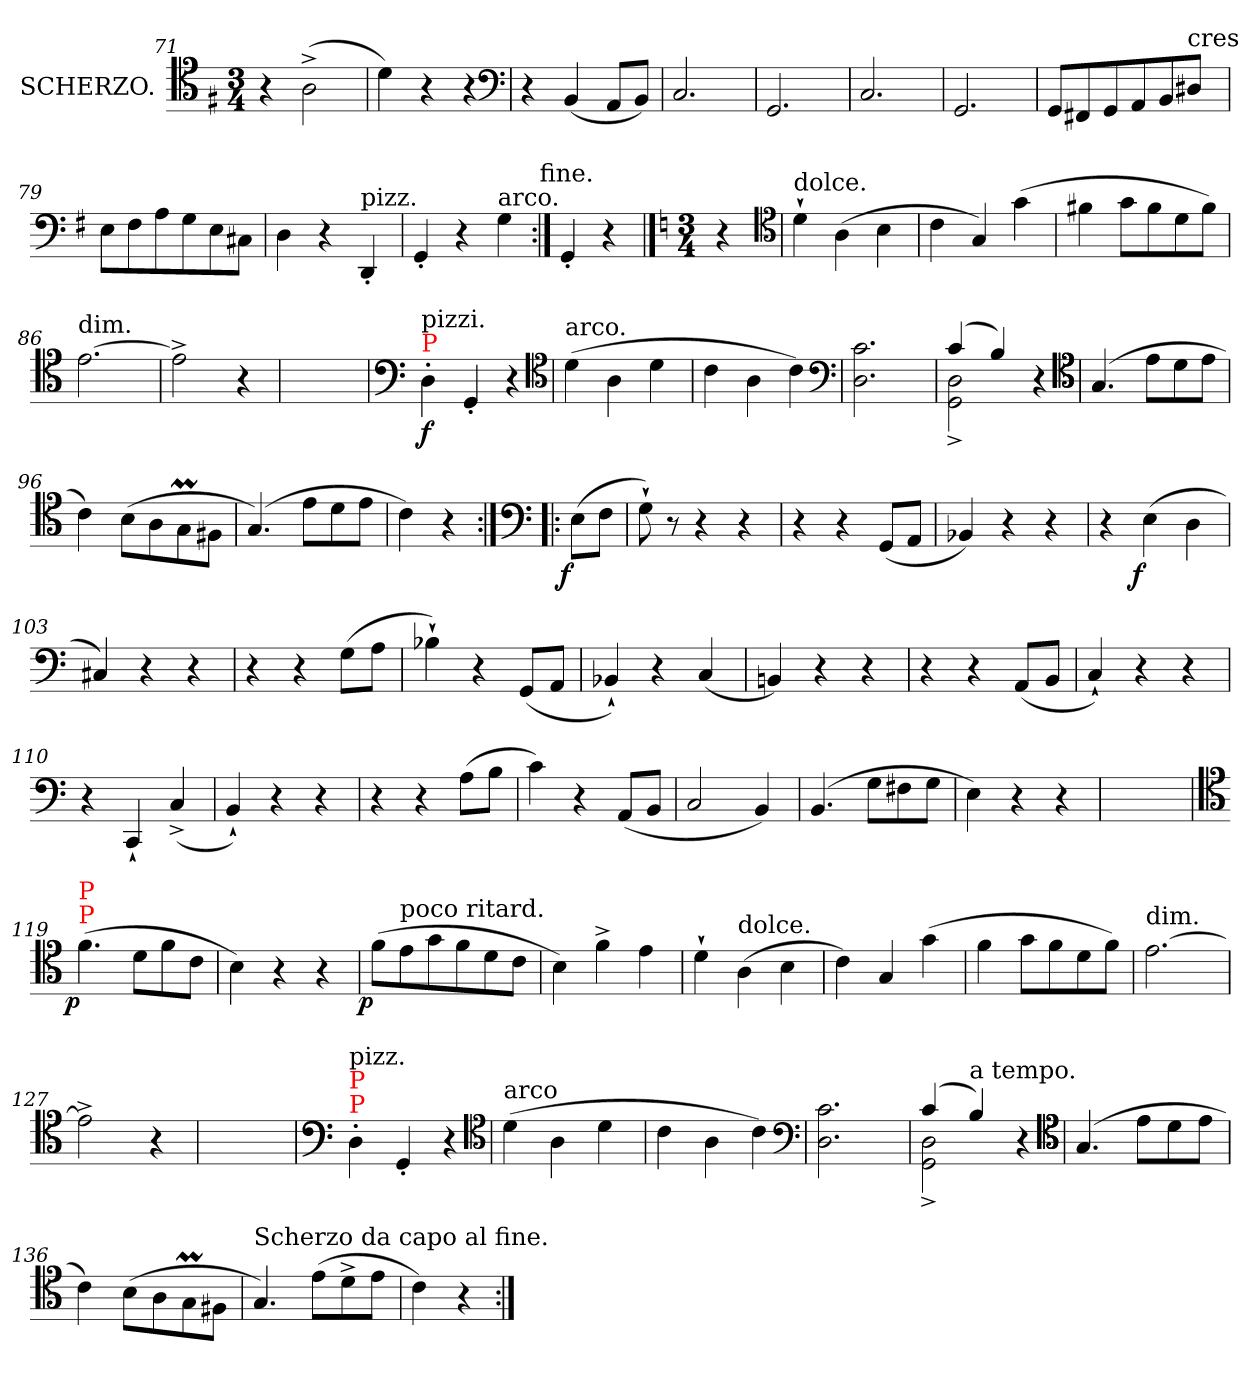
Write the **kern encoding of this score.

**kern	**dynam
*part1	*part1
*staff1	*staff1
*I"SCHERZO.	*
*clefC4	*
*k[f#]	*
*G:	*
*M3/4	*
=71	=71
4r	.
(>2A^<	.
=72	=72
4d)	.
4r	.
4r	.
*clefF4	*
=73	=73
4r	.
(<4BB	.
8AAL	.
8BBJ)	.
=74	=74
2.C	.
=75	=75
2.GG	.
=76	=76
2.C	.
=77	=77
2.GG	.
=78	=78
8GGL	.
8FF#X	.
8GG	.
8AA	.
8BB	.
!LO:TX:t=cres	!
8D#XJ	.
=79	=79
8EL	.
8F#	.
8A	.
8G	.
8E	.
8C#XJ	.
=80	=80
4D	.
4r	.
!LO:TX:a:t=pizz.	!
4DD'<	.
=81	=81
4GG'<	.
4r	.
!LO:TX:a:t=arco.	!
4G	.
!LO:TX:a:t=fine.	!
=:|!	=:|!
4GG'<	.
4r	.
==	==
*k[]	*
*M3/4	*
4r	.
*clefC4	*
=83	=83
!LO:TX:a:t=dolce.	!
4d`>	.
(>4A	.
4B	.
=84	=84
4c	.
4G/)	.
(>4g	.
=85	=85
4f#X	.
8gL	.
8f#	.
8d	.
8f#J)	.
=86	=86
!LO:TX:t=dim.	!
[2.e	.
=87	=87
2e^<]	.
4r	.
=88	=88
2.ryy	.
=90	=90
*clefF4	*
!LO:TX:a:color=red:t=P	!
!LO:TX:a:t=pizzi.	!
4D'>	f
4GG'<	.
4r	.
*clefC4	*
=91	=91
!LO:TX:a:t=arco.	!
(>4d	.
4A	.
4d	.
=92	=92
4c	.
4A	.
4c)	.
*clefF4	*
=93	=93
2.c 2.D	.
=94	=94
*^	*
(<4c	2D^ 2GG^	.
4B)	.	.
4r	4ryy	.
*v	*v	*
*clefC4	*
=95	=95
(>4.G	.
8eL	.
8d	.
8eJ	.
=96	=96
4c)	.
(>8B\L	.
8A	.
8GM	.
8F#XJ	.
=97	=97
(>4.G)	.
8eL	.
8d	.
8eJ	.
=	=
4c)	.
4r	.
=98:|!|:	=98:|!|:
*clefF4	*
!	!LO:DY:rj
(>8EL	f
8FJ	.
=99	=99
8G`>)	.
8r	.
4r	.
4r	.
=100	=100
4r	.
4r	.
(<8GGL	.
8AAJ	.
=101	=101
4BB-X)	.
4r	.
4r	.
=102	=102
4r	.
!	!LO:DY:rj
(>4E	f
4D	.
=103	=103
4C#X)	.
4r	.
4r	.
=104	=104
4r	.
4r	.
(>8GL	.
8AJ	.
=105	=105
4B-X`>)	.
4r	.
(<8GGL	.
8AAJ	.
=106	=106
4BB-X`<)	.
4r	.
(<4C	.
=107	=107
4BBn)	.
4r	.
4r	.
=108	=108
4r	.
4r	.
(<8AAL	.
8BBJ	.
=109	=109
4C`<)	.
4r	.
4r	.
=110	=110
4r	.
4CC`>	.
(<4C^>	.
=111	=111
4BB`<)	.
4r	.
4r	.
=112	=112
4r	.
4r	.
(>8AL	.
8BJ	.
=113	=113
4c)	.
4r	.
(<8AAL	.
8BBJ	.
=114	=114
2C	.
4BB)	.
=115	=115
(>4.BB	.
8GL	.
8F#X	.
8GJ	.
=116	=116
4E)	.
4r	.
4r	.
=117	=117
2.ryy	.
=119	=119
*clefC4	*
!LO:TX:a:color=red:t=P	!
!LO:TX:a:color=red:t=P	!
!	!LO:DY:rj
(>4.f	p
8dL	.
8f	.
8cJ	.
=120	=120
4B)	.
4r	.
4r	.
=121	=121
!	!LO:DY:rj
(>8fL	p
!LO:TX:a:t=poco ritard.	!
8e	.
8g	.
8f	.
8d	.
8cJ	.
=122	=122
4B)	.
4f^<	.
4e	.
=123	=123
4d`>	.
!LO:TX:a:t=dolce.	!
(>4A	.
4B	.
=124	=124
4c)	.
4G	.
(>4g	.
=125	=125
4f	.
8gL	.
8f	.
8d	.
8fJ)	.
=126	=126
!LO:TX:t=dim.	!
[2.e	.
=127	=127
2e^<]	.
4r	.
=128	=128
2.ryy	.
=130	=130
*clefF4	*
!LO:TX:a:color=red:t=P	!
!LO:TX:a:color=red:t=P	!
!LO:TX:a:t=pizz.	!
4D'>	.
4GG'<	.
4r	.
*clefC4	*
=131	=131
!LO:TX:a:t=arco	!
(>4d	.
4A	.
4d	.
=132	=132
4c	.
4A	.
4c)	.
*clefF4	*
=133	=133
2.c 2.D	.
=134	=134
*^	*
(<4c	2D^< 2GG^<	.
!LO:TX:a:t=a tempo.	!	!
4B)	.	.
4r	4ryy	.
*v	*v	*
*clefC4	*
=135	=135
(>4.G	.
8eL	.
8d	.
8eJ	.
=136	=136
4c)	.
(>8B\L	.
8A	.
8GM	.
8F#XJ	.
=137	=137
!LO:TX:a:t=Scherzo da capo al fine.	!
4.G/)	.
(>8eL	.
8d^<	.
8eJ	.
=138	=138
4c)	.
4r	.
=:|!	=:|!
*-	*-
